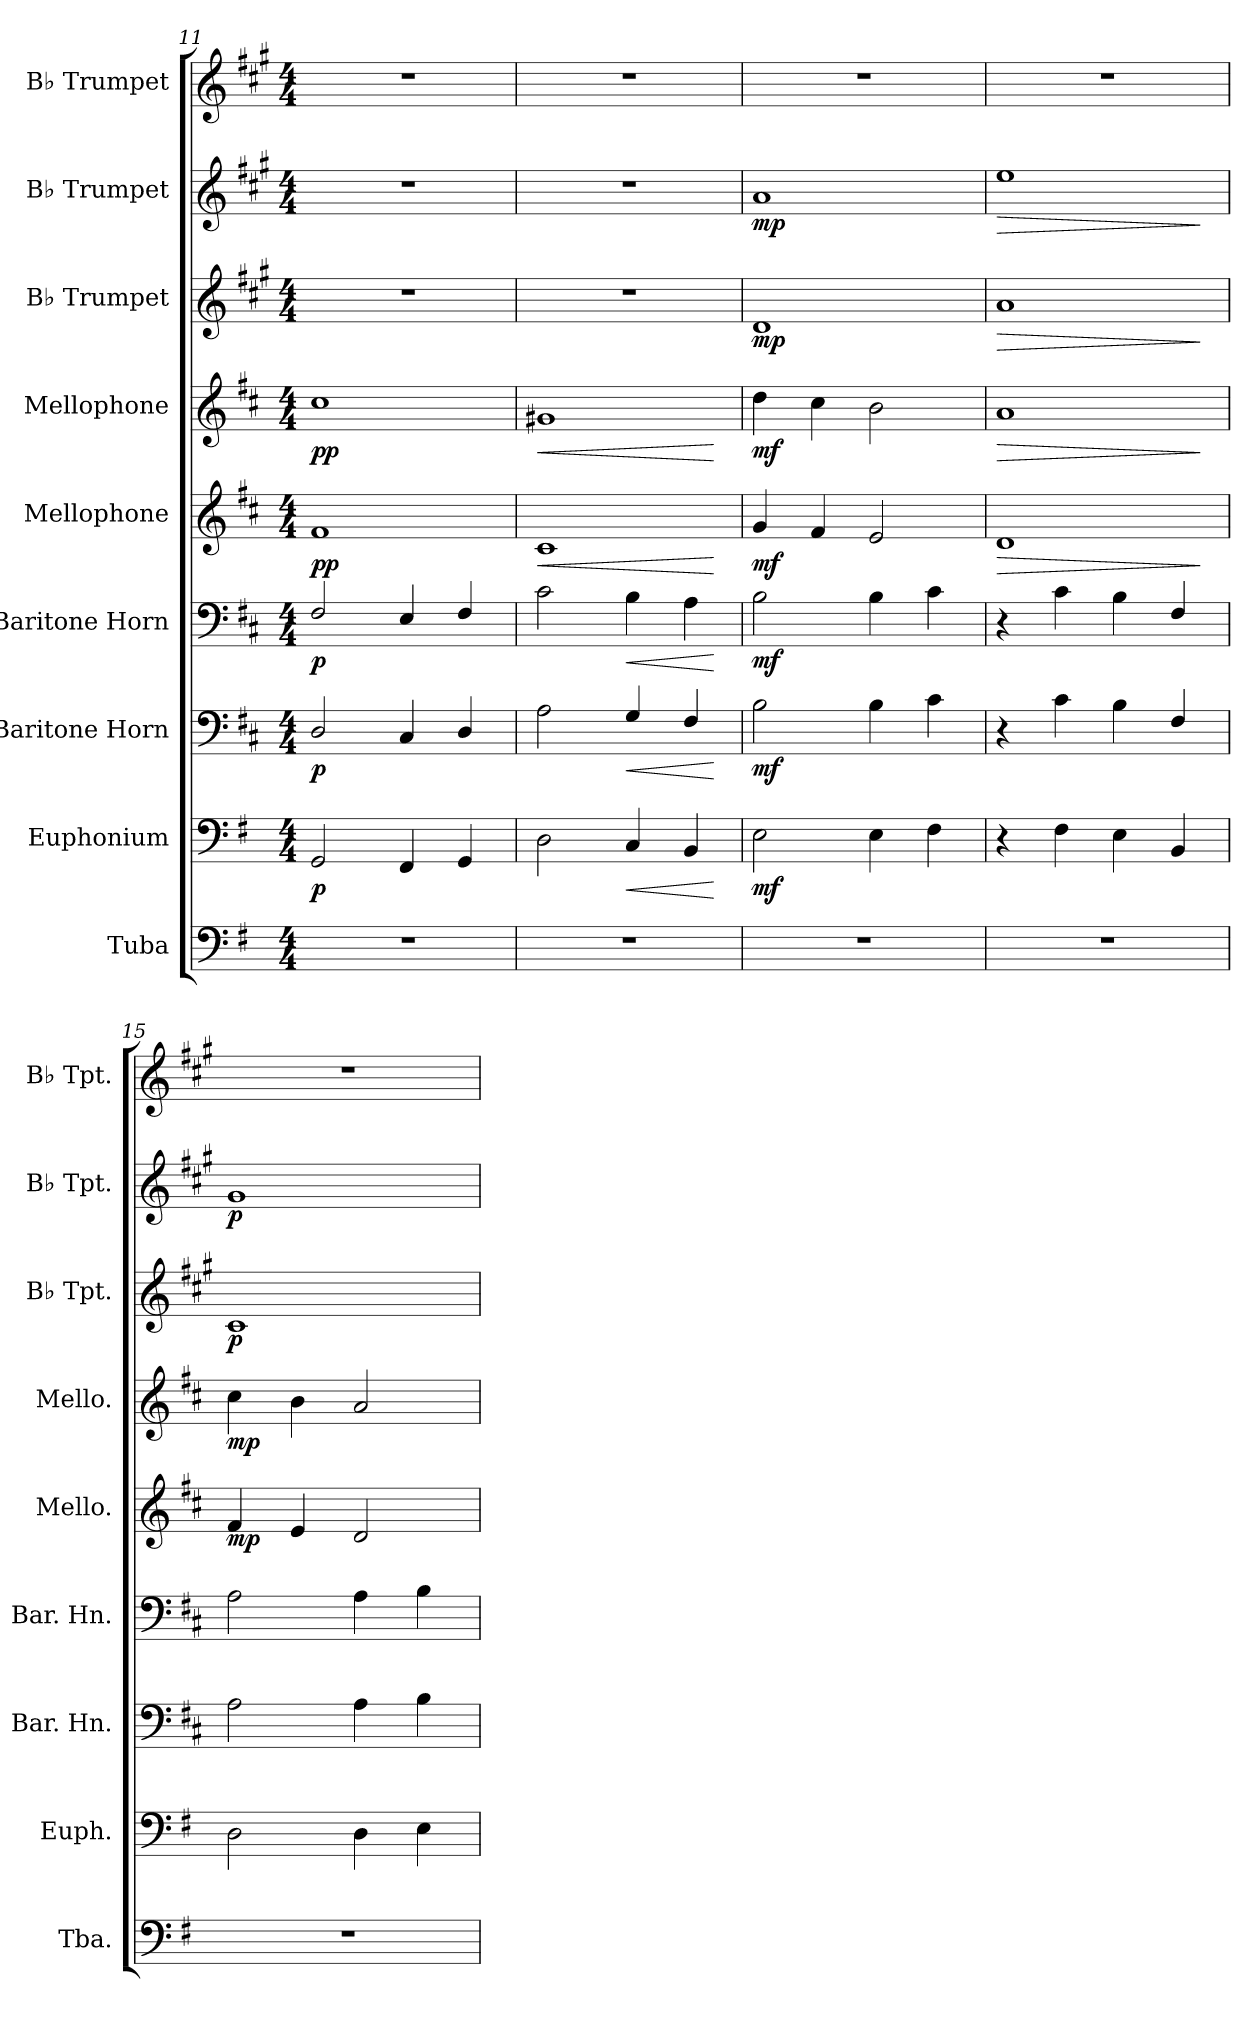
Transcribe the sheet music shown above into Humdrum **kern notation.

**kern	**kern	**dynam	**kern	**dynam	**kern	**dynam	**kern	**dynam	**kern	**dynam	**kern	**dynam	**kern	**dynam	**kern
*part9	*part8	*part8	*part7	*part7	*part6	*part6	*part5	*part5	*part4	*part4	*part3	*part3	*part2	*part2	*part1
*staff9	*staff8	*staff8	*staff7	*staff7	*staff6	*staff6	*staff5	*staff5	*staff4	*staff4	*staff3	*staff3	*staff2	*staff2	*staff1
*I"Tuba	*I"Euphonium	*	*I"Baritone Horn	*	*I"Baritone Horn	*	*I"Mellophone	*	*I"Mellophone	*	*I"B♭ Trumpet	*	*I"B♭ Trumpet	*	*I"B♭ Trumpet
*I'Tba.	*I'Euph.	*	*I'Bar. Hn.	*	*I'Bar. Hn.	*	*I'Mello.	*	*I'Mello.	*	*I'B♭ Tpt.	*	*I'B♭ Tpt.	*	*I'B♭ Tpt.
*clefF4	*clefF4	*	*clefF4	*	*clefF4	*	*clefG2	*	*clefG2	*	*clefG2	*	*clefG2	*	*clefG2
*	*	*	*ITrd4c7	*	*ITrd4c7	*	*ITrd4c7	*	*ITrd4c7	*	*ITrd1c2	*	*ITrd1c2	*	*ITrd1c2
*k[f#]	*k[f#]	*	*k[f#]	*	*k[f#]	*	*k[f#]	*	*k[f#]	*	*k[f#]	*	*k[f#]	*	*k[f#]
*M4/4	*M4/4	*	*M4/4	*	*M4/4	*	*M4/4	*	*M4/4	*	*M4/4	*	*M4/4	*	*M4/4
=11	=11	=11	=11	=11	=11	=11	=11	=11	=11	=11	=11	=11	=11	=11	=11
!	!	!LO:DY:b	!	!LO:DY:b	!	!LO:DY:b	!	!LO:DY:b	!	!LO:DY:b	!	!	!	!	!
1r	2GG/	p	2GG/	p	2BB/	p	1B	pp	1f#	pp	1r	.	1r	.	1r
.	4FF#/	.	4FF#/	.	4AA/	.	.	.	.	.	.	.	.	.	.
.	4GG/	.	4GG/	.	4BB/	.	.	.	.	.	.	.	.	.	.
=12	=12	=12	=12	=12	=12	=12	=12	=12	=12	=12	=12	=12	=12	=12	=12
!	!	!	!	!	!	!	!	!LO:HP:b	!	!LO:HP:b	!	!	!	!	!
1r	2D\	.	2D\	.	2F#\	.	1F#	<	1c#X	<	1r	.	1r	.	1r
!	!	!LO:HP:b	!	!LO:HP:b	!	!LO:HP:b	!	!	!	!	!	!	!	!	!
.	4C/	<	4C/	<	4E\	<	.	.	.	.	.	.	.	.	.
.	4BB/	.	4BB/	.	4D\	.	.	.	.	.	.	.	.	.	.
.	.	[	.	[	.	[	.	[	.	[	.	.	.	.	.
!!LO:PB:g=z
=13	=13	=13	=13	=13	=13	=13	=13	=13	=13	=13	=13	=13	=13	=13	=13
!	!	!LO:DY:b	!	!LO:DY:b	!	!LO:DY:b	!	!LO:DY:b	!	!LO:DY:b	!	!LO:DY:b	!	!LO:DY:b	!
1r	2E\	mf	2E\	mf	2E\	mf	4c/	mf	4g\	mf	1c	mp	1g	mp	1r
.	.	.	.	.	.	.	4B/	.	4f#\	.	.	.	.	.	.
.	4E\	.	4E\	.	4E\	.	2A/	.	2e\	.	.	.	.	.	.
.	4F#\	.	4F#\	.	4F#\	.	.	.	.	.	.	.	.	.	.
=14	=14	=14	=14	=14	=14	=14	=14	=14	=14	=14	=14	=14	=14	=14	=14
!	!	!	!	!	!	!	!	!LO:HP:b	!	!LO:HP:b	!	!LO:HP:b	!	!LO:HP:b	!
1r	4r	.	4r	.	4r	.	1G	>	1d	>	1g	>	1dd	>	1r
.	4F#\	.	4F#\	.	4F#\	.	.	.	.	.	.	.	.	.	.
.	4E\	.	4E\	.	4E\	.	.	.	.	.	.	.	.	.	.
.	4BB/	.	4BB/	.	4BB/	.	.	.	.	.	.	.	.	.	.
.	.	.	.	.	.	.	.	]	.	]	.	]	.	]	.
=15	=15	=15	=15	=15	=15	=15	=15	=15	=15	=15	=15	=15	=15	=15	=15
!	!	!	!	!	!	!	!	!LO:DY:b	!	!LO:DY:b	!	!LO:DY:b	!	!LO:DY:b	!
1r	2D\	.	2D\	.	2D\	.	4B/	mp	4f#\	mp	1B	p	1f#	p	1r
.	.	.	.	.	.	.	4A/	.	4e\	.	.	.	.	.	.
.	4D\	.	4D\	.	4D\	.	2G/	.	2d/	.	.	.	.	.	.
.	4E\	.	4E\	.	4E\	.	.	.	.	.	.	.	.	.	.
=	=	=	=	=	=	=	=	=	=	=	=	=	=	=	=
*-	*-	*-	*-	*-	*-	*-	*-	*-	*-	*-	*-	*-	*-	*-	*-
